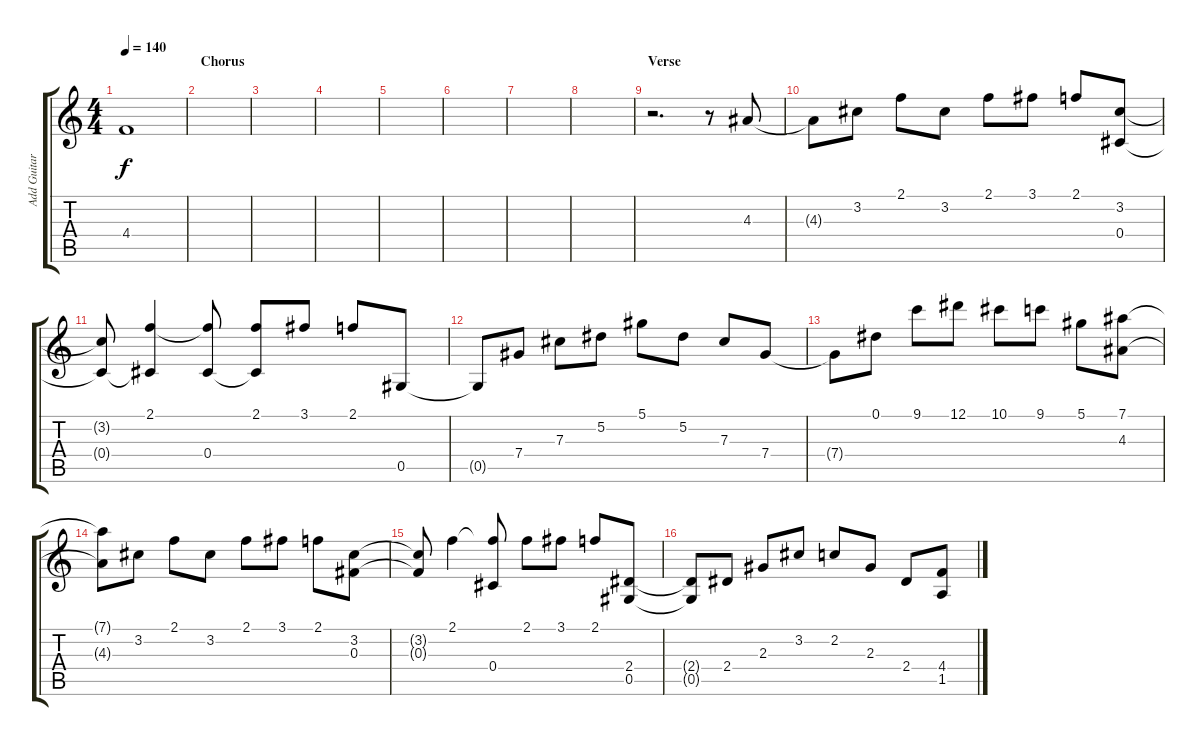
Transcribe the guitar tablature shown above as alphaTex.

\track ("Add Guitar" "Add Guitar") {instrument electricguitarclean}
\staff {score tabs}
\tuning (Eb4 Bb3 Gb3 Db3 Ab2 Eb2) {hide}
\ts (4 4)
\tempo 140
\clef g2
\ks c
4.4{t}.1{dy f} |
\section ("" "Chorus")
|
|
|
|
|
|
|
\section ("" "Verse")
r.2{d} r.8 4.3.8 |
4.3{t}.8 3.2.8 2.1.8 3.2.8 2.1.8 3.1.8 2.1.8 (3.2 0.4).8 |
(3.2{t} 0.4{t}).8 (2.1 0.4{t}).4 (2.1{t} 0.4).8 (2.1 0.4{t}).8 3.1.8 2.1.8 0.5.8 |
0.5{t}.8 7.4.8 7.3.8 5.2.8 5.1.8 5.2.8 7.3.8 7.4.8 |
7.4{t}.8 0.1.8 9.1.8 12.1.8 10.1.8 9.1.8 5.1.8 (7.1 4.3).8 |
(7.1{t} 4.3{t}).8 3.2.8 2.1.8 3.2.8 2.1.8 3.1.8 2.1.8 (3.2 0.3).8 |
(3.2{t} 0.3{t}).8 2.1.4 (2.1{t} 0.4).8 2.1.8 3.1.8 2.1.8 (2.4 0.5).8 |
(2.4{t} 0.5{t}).8 2.4.8 2.3.8 3.2.8 2.2.8 2.3.8 2.4.8 (4.4 1.5).8
